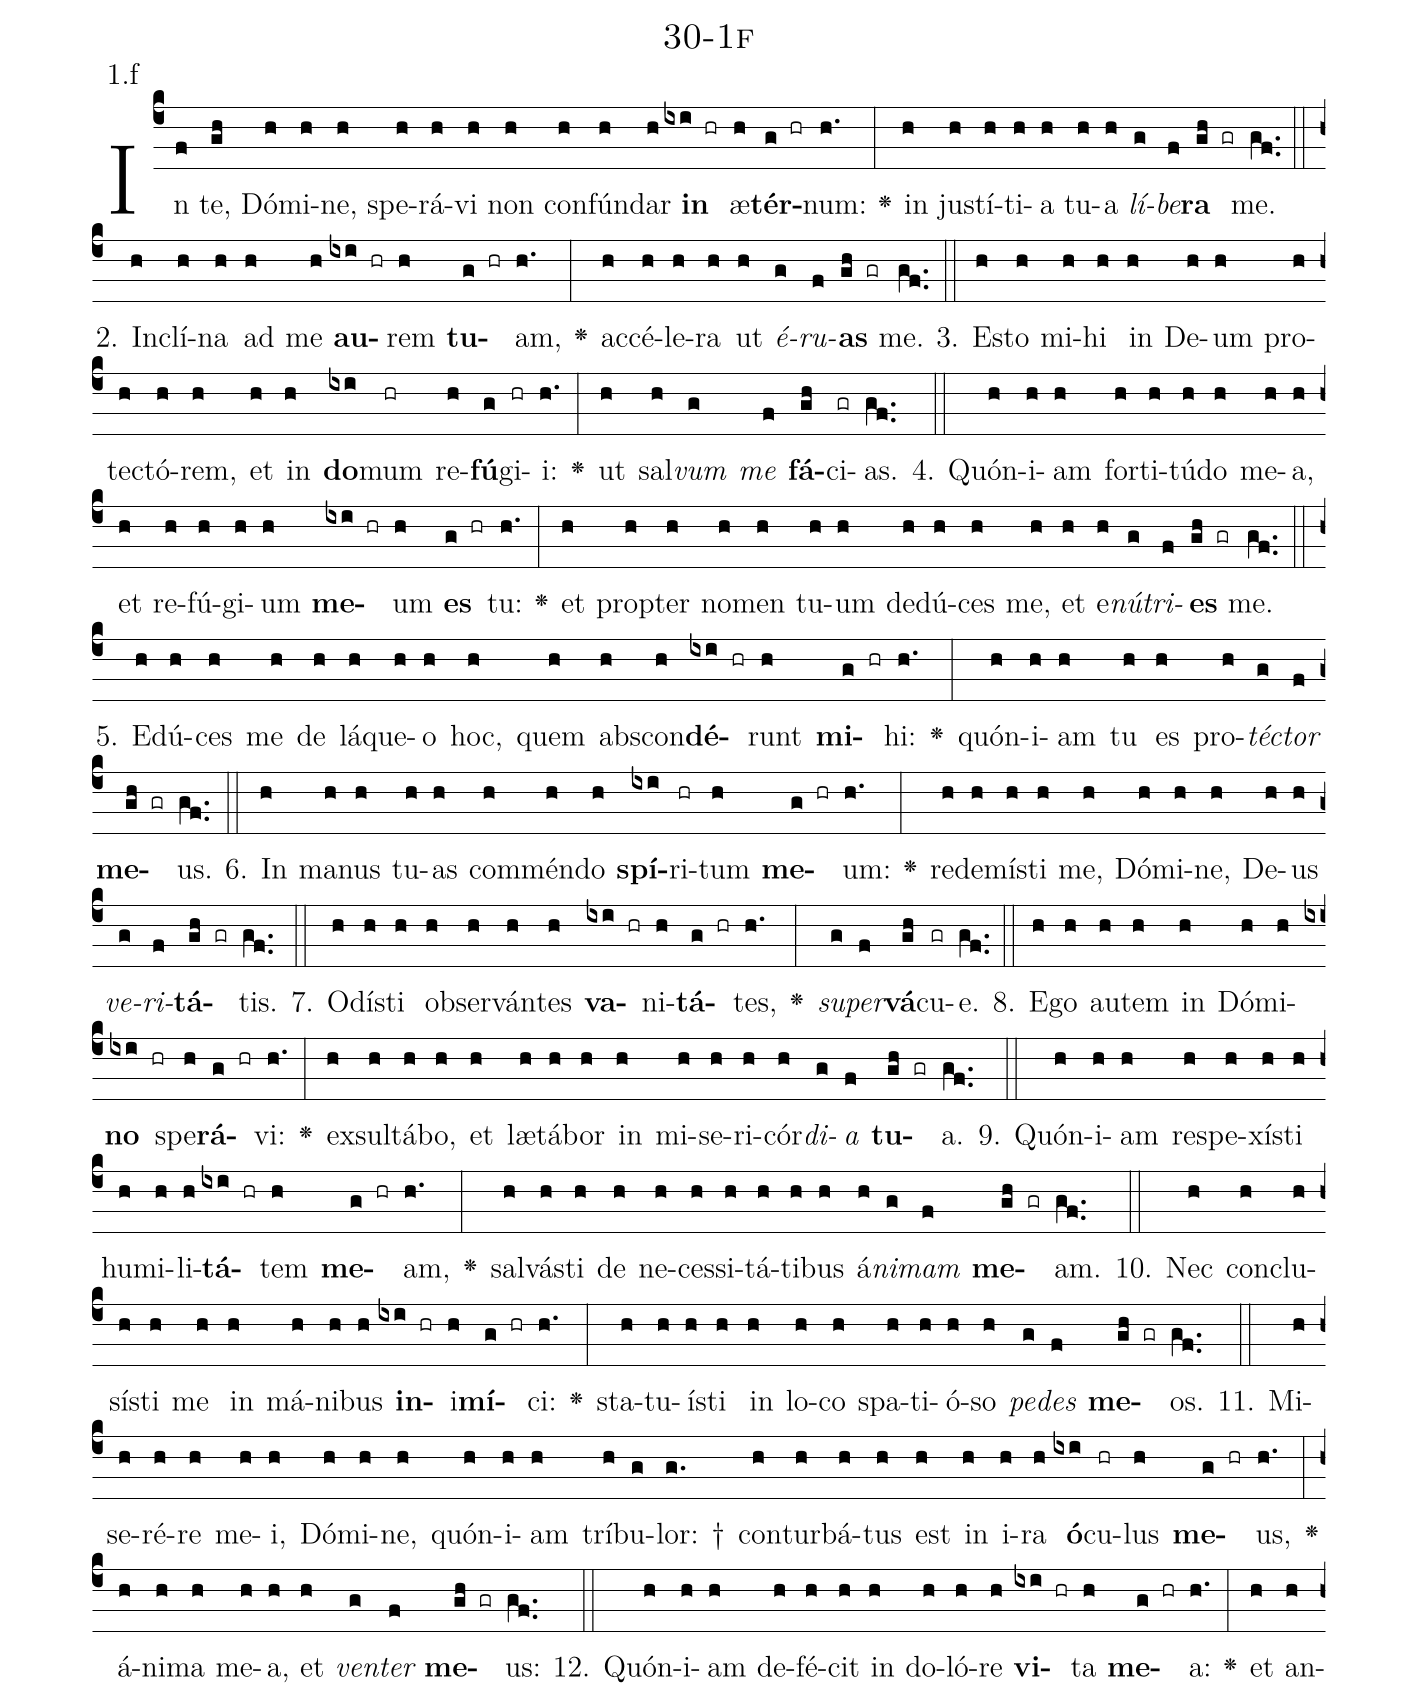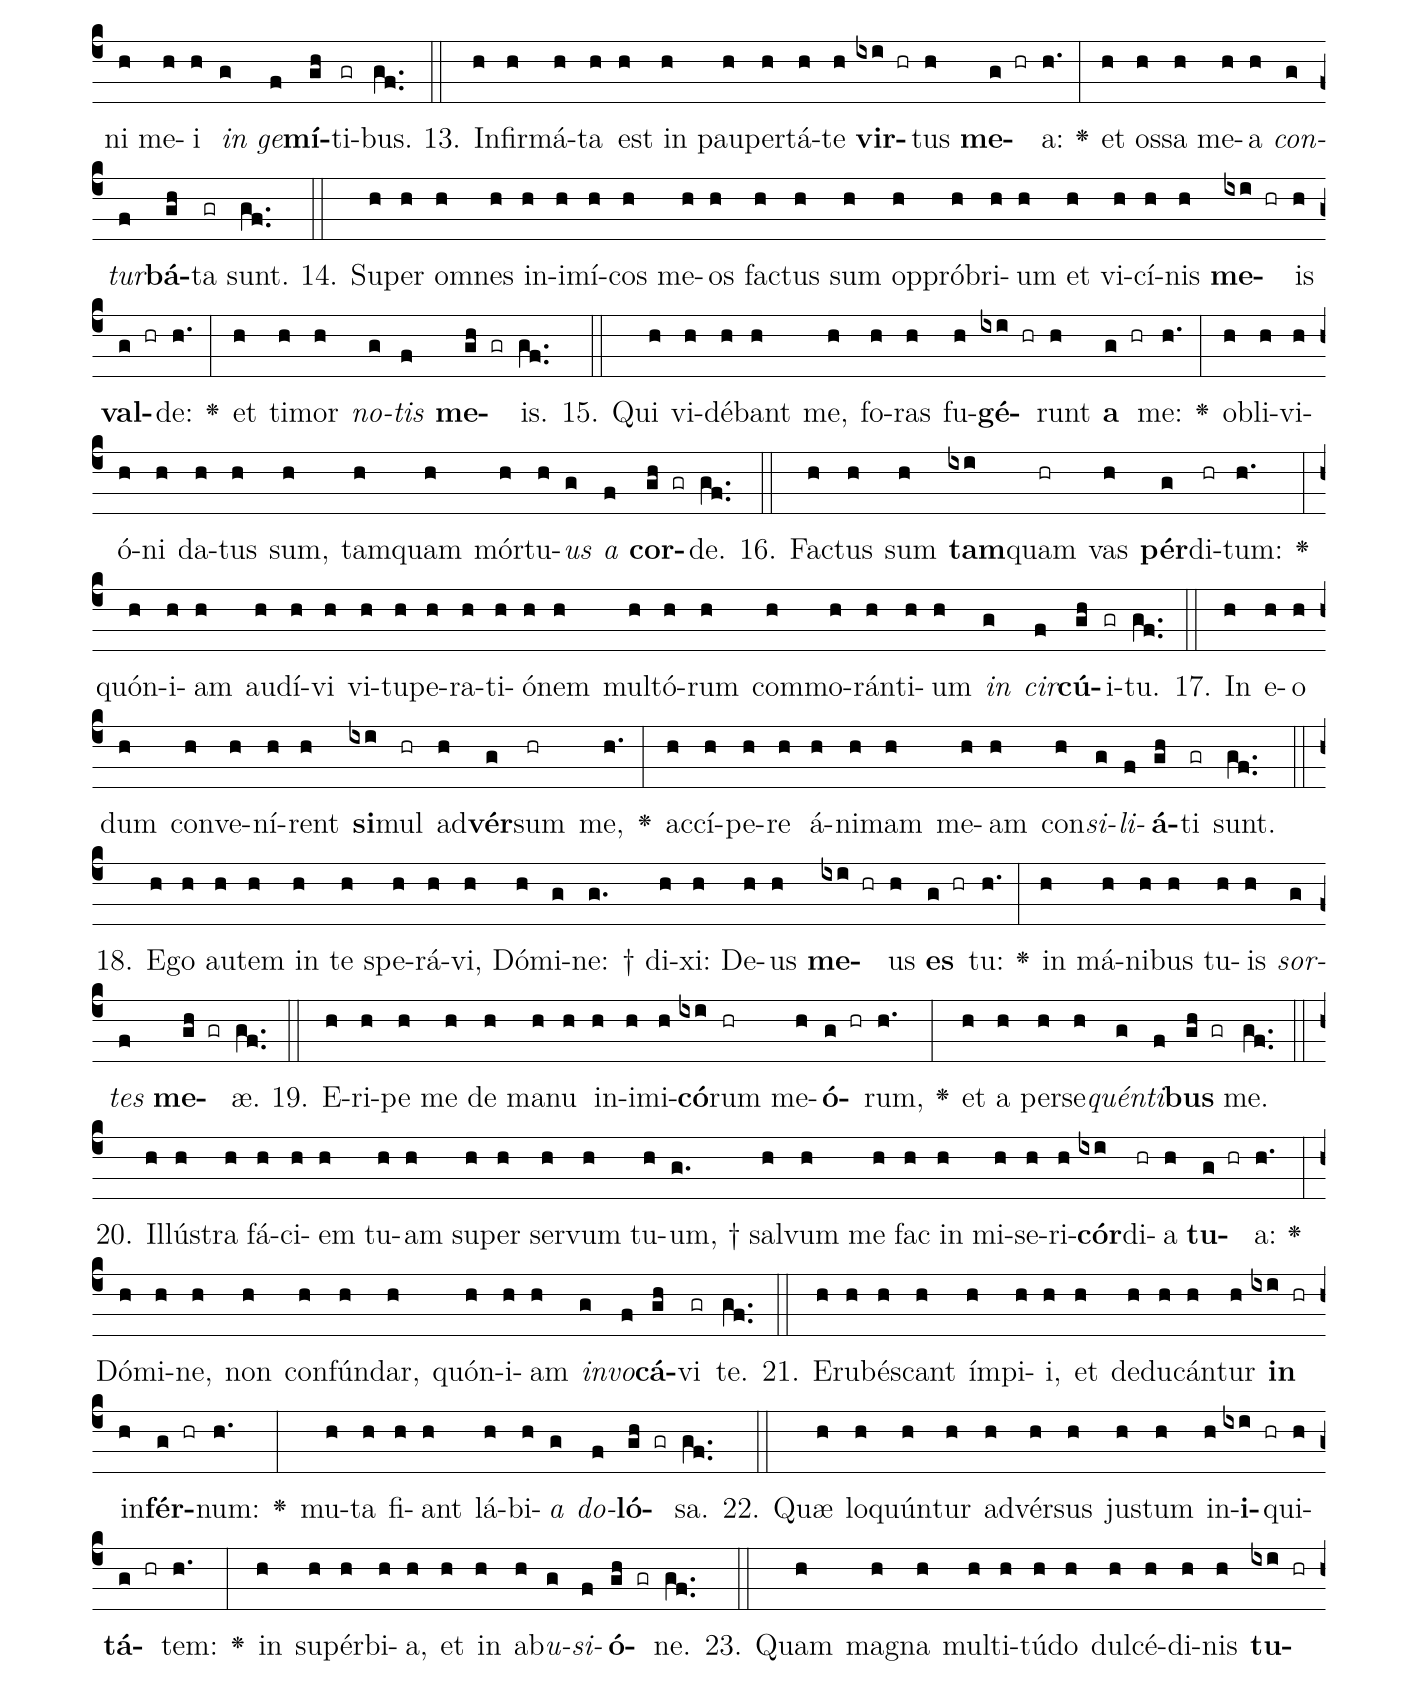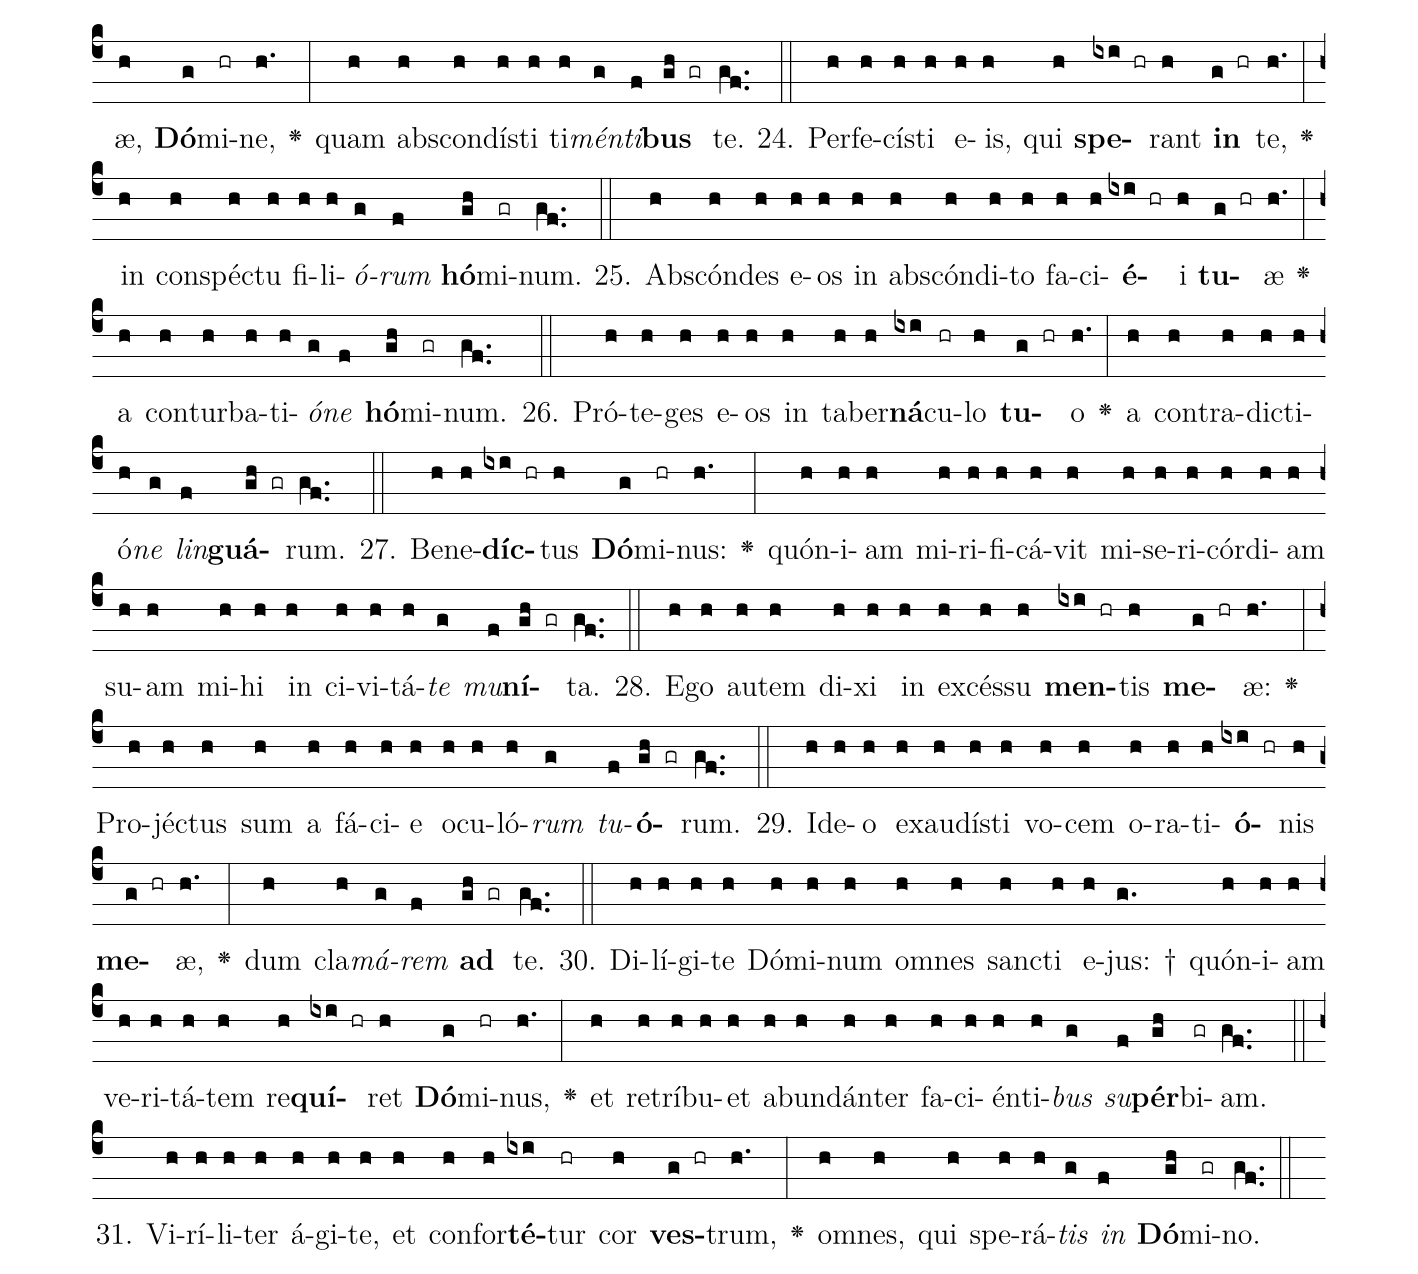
name: 30-1f;
annotation: 1.f;
%%
(c4)In(f) te,(gh) Dó(h)mi(h)ne,(h) spe(h)rá(h)vi(h) non(h) con(h)fún(h)dar(h) <b>in</b>(ixi hr) æ(h)<b>tér</b>(g hr)num:(h.) <v>\greheightstar</v>(:) in(h) jus(h)tí(h)ti(h)a(h) tu(h)a(h) <i>lí</i>(g)<i>be</i>(f)<b>ra</b>(gh gr) me.(gf..) (::)
2. In(h)clí(h)na(h) ad(h) me(h) <b>au</b>(ixi hr)rem(h) <b>tu</b>(g hr)am,(h.) <v>\greheightstar</v>(:) ac(h)cé(h)le(h)ra(h) ut(h) <i>é</i>(g)<i>ru</i>(f)<b>as</b>(gh gr) me.(gf..) (::)
3. Es(h)to(h) mi(h)hi(h) in(h) De(h)um(h) pro(h)tec(h)tó(h)rem,(h) et(h) in(h) <b>do</b>(ixi)mum(hr) re(h)<b>fú</b>(g)gi(hr)i:(h.) <v>\greheightstar</v>(:) ut(h) sal(h)<i>vum</i>(g) <i>me</i>(f) <b>fá</b>(gh)ci(gr)as.(gf..) (::)
4. Quón(h)i(h)am(h) for(h)ti(h)tú(h)do(h) me(h)a,(h) et(h) re(h)fú(h)gi(h)um(h) <b>me</b>(ixi hr)um(h) <b>es</b>(g hr) tu:(h.) <v>\greheightstar</v>(:) et(h) prop(h)ter(h) no(h)men(h) tu(h)um(h) de(h)dú(h)ces(h) me,(h) et(h) e(h)<i>nú</i>(g)<i>tri</i>(f)<b>es</b>(gh gr) me.(gf..) (::)
5. E(h)dú(h)ces(h) me(h) de(h) lá(h)que(h)o(h) hoc,(h) quem(h) abs(h)con(h)<b>dé</b>(ixi hr)runt(h) <b>mi</b>(g hr)hi:(h.) <v>\greheightstar</v>(:) quón(h)i(h)am(h) tu(h) es(h) pro(h)<i>téc</i>(g)<i>tor</i>(f) <b>me</b>(gh gr)us.(gf..) (::)
6. In(h) ma(h)nus(h) tu(h)as(h) com(h)mén(h)do(h) <b>spí</b>(ixi)ri(hr)tum(h) <b>me</b>(g hr)um:(h.) <v>\greheightstar</v>(:) red(h)e(h)mís(h)ti(h) me,(h) Dó(h)mi(h)ne,(h) De(h)us(h) <i>ve</i>(g)<i>ri</i>(f)<b>tá</b>(gh gr)tis.(gf..) (::)
7. O(h)dís(h)ti(h) ob(h)ser(h)ván(h)tes(h) <b>va</b>(ixi hr)ni(h)<b>tá</b>(g hr)tes,(h.) <v>\greheightstar</v>(:) <i>su</i>(g)<i>per</i>(f)<b>vá</b>(gh)cu(gr)e.(gf..) (::)
8. E(h)go(h) au(h)tem(h) in(h) Dó(h)mi(h)<b>no</b>(ixi hr) spe(h)<b>rá</b>(g hr)vi:(h.) <v>\greheightstar</v>(:) ex(h)sul(h)tá(h)bo,(h) et(h) læ(h)tá(h)bor(h) in(h) mi(h)se(h)ri(h)cór(h)<i>di</i>(g)<i>a</i>(f) <b>tu</b>(gh gr)a.(gf..) (::)
9. Quón(h)i(h)am(h) re(h)spe(h)xís(h)ti(h) hu(h)mi(h)li(h)<b>tá</b>(ixi hr)tem(h) <b>me</b>(g hr)am,(h.) <v>\greheightstar</v>(:) sal(h)vás(h)ti(h) de(h) ne(h)ces(h)si(h)tá(h)ti(h)bus(h) á(h)<i>ni</i>(g)<i>mam</i>(f) <b>me</b>(gh gr)am.(gf..) (::)
10. Nec(h) con(h)clu(h)sís(h)ti(h) me(h) in(h) má(h)ni(h)bus(h) <b>in</b>(ixi hr)i(h)<b>mí</b>(g hr)ci:(h.) <v>\greheightstar</v>(:) sta(h)tu(h)ís(h)ti(h) in(h) lo(h)co(h) spa(h)ti(h)ó(h)so(h) <i>pe</i>(g)<i>des</i>(f) <b>me</b>(gh gr)os.(gf..) (::)
11. Mi(h)se(h)ré(h)re(h) me(h)i,(h) Dó(h)mi(h)ne,(h) quón(h)i(h)am(h) trí(h)bu(g)lor: †(g.) con(h)tur(h)bá(h)tus(h) est(h) in(h) i(h)ra(h) <b>ó</b>(ixi)cu(hr)lus(h) <b>me</b>(g hr)us,(h.) <v>\greheightstar</v>(:) á(h)ni(h)ma(h) me(h)a,(h) et(h) <i>ven</i>(g)<i>ter</i>(f) <b>me</b>(gh gr)us:(gf..) (::)
12. Quón(h)i(h)am(h) de(h)fé(h)cit(h) in(h) do(h)ló(h)re(h) <b>vi</b>(ixi hr)ta(h) <b>me</b>(g hr)a:(h.) <v>\greheightstar</v>(:) et(h) an(h)ni(h) me(h)i(h) <i>in</i>(g) <i>ge</i>(f)<b>mí</b>(gh)ti(gr)bus.(gf..) (::)
13. In(h)fir(h)má(h)ta(h) est(h) in(h) pau(h)per(h)tá(h)te(h) <b>vir</b>(ixi hr)tus(h) <b>me</b>(g hr)a:(h.) <v>\greheightstar</v>(:) et(h) os(h)sa(h) me(h)a(h) <i>con</i>(g)<i>tur</i>(f)<b>bá</b>(gh)ta(gr) sunt.(gf..) (::)
14. Su(h)per(h) om(h)nes(h) in(h)i(h)mí(h)cos(h) me(h)os(h) fac(h)tus(h) sum(h) op(h)pró(h)bri(h)um(h) et(h) vi(h)cí(h)nis(h) <b>me</b>(ixi hr)is(h) <b>val</b>(g hr)de:(h.) <v>\greheightstar</v>(:) et(h) ti(h)mor(h) <i>no</i>(g)<i>tis</i>(f) <b>me</b>(gh gr)is.(gf..) (::)
15. Qui(h) vi(h)dé(h)bant(h) me,(h) fo(h)ras(h) fu(h)<b>gé</b>(ixi hr)runt(h) <b>a</b>(g hr) me:(h.) <v>\greheightstar</v>(:) ob(h)li(h)vi(h)ó(h)ni(h) da(h)tus(h) sum,(h) tam(h)quam(h) mór(h)tu(h)<i>us</i>(g) <i>a</i>(f) <b>cor</b>(gh gr)de.(gf..) (::)
16. Fac(h)tus(h) sum(h) <b>tam</b>(ixi)quam(hr) vas(h) <b>pér</b>(g)di(hr)tum:(h.) <v>\greheightstar</v>(:) quón(h)i(h)am(h) au(h)dí(h)vi(h) vi(h)tu(h)pe(h)ra(h)ti(h)ó(h)nem(h) mul(h)tó(h)rum(h) com(h)mo(h)rán(h)ti(h)um(h) <i>in</i>(g) <i>cir</i>(f)<b>cú</b>(gh)i(gr)tu.(gf..) (::)
17. In(h) e(h)o(h) dum(h) con(h)ve(h)ní(h)rent(h) <b>si</b>(ixi)mul(hr) ad(h)<b>vér</b>(g)sum(hr) me,(h.) <v>\greheightstar</v>(:) ac(h)cí(h)pe(h)re(h) á(h)ni(h)mam(h) me(h)am(h) con(h)<i>si</i>(g)<i>li</i>(f)<b>á</b>(gh)ti(gr) sunt.(gf..) (::)
18. E(h)go(h) au(h)tem(h) in(h) te(h) spe(h)rá(h)vi,(h) Dó(h)mi(g)ne: †(g.) di(h)xi:(h) De(h)us(h) <b>me</b>(ixi hr)us(h) <b>es</b>(g hr) tu:(h.) <v>\greheightstar</v>(:) in(h) má(h)ni(h)bus(h) tu(h)is(h) <i>sor</i>(g)<i>tes</i>(f) <b>me</b>(gh gr)æ.(gf..) (::)
19. E(h)ri(h)pe(h) me(h) de(h) ma(h)nu(h) in(h)i(h)mi(h)<b>có</b>(ixi)rum(hr) me(h)<b>ó</b>(g hr)rum,(h.) <v>\greheightstar</v>(:) et(h) a(h) per(h)se(h)<i>quén</i>(g)<i>ti</i>(f)<b>bus</b>(gh gr) me.(gf..) (::)
20. Il(h)lús(h)tra(h) fá(h)ci(h)em(h) tu(h)am(h) su(h)per(h) ser(h)vum(h) tu(h)um, †(g.) sal(h)vum(h) me(h) fac(h) in(h) mi(h)se(h)ri(h)<b>cór</b>(ixi)di(hr)a(h) <b>tu</b>(g hr)a:(h.) <v>\greheightstar</v>(:) Dó(h)mi(h)ne,(h) non(h) con(h)fún(h)dar,(h) quón(h)i(h)am(h) <i>in</i>(g)<i>vo</i>(f)<b>cá</b>(gh)vi(gr) te.(gf..) (::)
21. E(h)ru(h)bés(h)cant(h) ím(h)pi(h)i,(h) et(h) de(h)du(h)cán(h)tur(h) <b>in</b>(ixi hr) in(h)<b>fér</b>(g hr)num:(h.) <v>\greheightstar</v>(:) mu(h)ta(h) fi(h)ant(h) lá(h)bi(h)<i>a</i>(g) <i>do</i>(f)<b>ló</b>(gh gr)sa.(gf..) (::)
22. Quæ(h) lo(h)quún(h)tur(h) ad(h)vér(h)sus(h) jus(h)tum(h) in(h)<b>i</b>(ixi hr)qui(h)<b>tá</b>(g hr)tem:(h.) <v>\greheightstar</v>(:) in(h) su(h)pér(h)bi(h)a,(h) et(h) in(h) ab(h)<i>u</i>(g)<i>si</i>(f)<b>ó</b>(gh gr)ne.(gf..) (::)
23. Quam(h) ma(h)gna(h) mul(h)ti(h)tú(h)do(h) dul(h)cé(h)di(h)nis(h) <b>tu</b>(ixi hr)æ,(h) <b>Dó</b>(g)mi(hr)ne,(h.) <v>\greheightstar</v>(:) quam(h) abs(h)con(h)dís(h)ti(h) ti(h)<i>mén</i>(g)<i>ti</i>(f)<b>bus</b>(gh gr) te.(gf..) (::)
24. Per(h)fe(h)cís(h)ti(h) e(h)is,(h) qui(h) <b>spe</b>(ixi hr)rant(h) <b>in</b>(g hr) te,(h.) <v>\greheightstar</v>(:) in(h) con(h)spéc(h)tu(h) fi(h)li(h)<i>ó</i>(g)<i>rum</i>(f) <b>hó</b>(gh)mi(gr)num.(gf..) (::)
25. Abs(h)cón(h)des(h) e(h)os(h) in(h) abs(h)cón(h)di(h)to(h) fa(h)ci(h)<b>é</b>(ixi hr)i(h) <b>tu</b>(g hr)æ(h.) <v>\greheightstar</v>(:) a(h) con(h)tur(h)ba(h)ti(h)<i>ó</i>(g)<i>ne</i>(f) <b>hó</b>(gh)mi(gr)num.(gf..) (::)
26. Pró(h)te(h)ges(h) e(h)os(h) in(h) ta(h)ber(h)<b>ná</b>(ixi)cu(hr)lo(h) <b>tu</b>(g hr)o(h.) <v>\greheightstar</v>(:) a(h) con(h)tra(h)dic(h)ti(h)ó(h)<i>ne</i>(g) <i>lin</i>(f)<b>guá</b>(gh gr)rum.(gf..) (::)
27. Be(h)ne(h)<b>díc</b>(ixi hr)tus(h) <b>Dó</b>(g)mi(hr)nus:(h.) <v>\greheightstar</v>(:) quón(h)i(h)am(h) mi(h)ri(h)fi(h)cá(h)vit(h) mi(h)se(h)ri(h)cór(h)di(h)am(h) su(h)am(h) mi(h)hi(h) in(h) ci(h)vi(h)tá(h)<i>te</i>(g) <i>mu</i>(f)<b>ní</b>(gh gr)ta.(gf..) (::)
28. E(h)go(h) au(h)tem(h) di(h)xi(h) in(h) ex(h)cés(h)su(h) <b>men</b>(ixi hr)tis(h) <b>me</b>(g hr)æ:(h.) <v>\greheightstar</v>(:) Pro(h)jéc(h)tus(h) sum(h) a(h) fá(h)ci(h)e(h) o(h)cu(h)ló(h)<i>rum</i>(g) <i>tu</i>(f)<b>ó</b>(gh gr)rum.(gf..) (::)
29. Id(h)e(h)o(h) ex(h)au(h)dís(h)ti(h) vo(h)cem(h) o(h)ra(h)ti(h)<b>ó</b>(ixi hr)nis(h) <b>me</b>(g hr)æ,(h.) <v>\greheightstar</v>(:) dum(h) cla(h)<i>má</i>(g)<i>rem</i>(f) <b>ad</b>(gh gr) te.(gf..) (::)
30. Di(h)lí(h)gi(h)te(h) Dó(h)mi(h)num(h) om(h)nes(h) sanc(h)ti(h) e(h)jus: †(g.) quón(h)i(h)am(h) ve(h)ri(h)tá(h)tem(h) re(h)<b>quí</b>(ixi hr)ret(h) <b>Dó</b>(g)mi(hr)nus,(h.) <v>\greheightstar</v>(:) et(h) re(h)trí(h)bu(h)et(h) ab(h)un(h)dán(h)ter(h) fa(h)ci(h)én(h)ti(h)<i>bus</i>(g) <i>su</i>(f)<b>pér</b>(gh)bi(gr)am.(gf..) (::)
31. Vi(h)rí(h)li(h)ter(h) á(h)gi(h)te,(h) et(h) con(h)for(h)<b>té</b>(ixi)tur(hr) cor(h) <b>ves</b>(g hr)trum,(h.) <v>\greheightstar</v>(:) om(h)nes,(h) qui(h) spe(h)rá(h)<i>tis</i>(g) <i>in</i>(f) <b>Dó</b>(gh)mi(gr)no.(gf..) (::)
